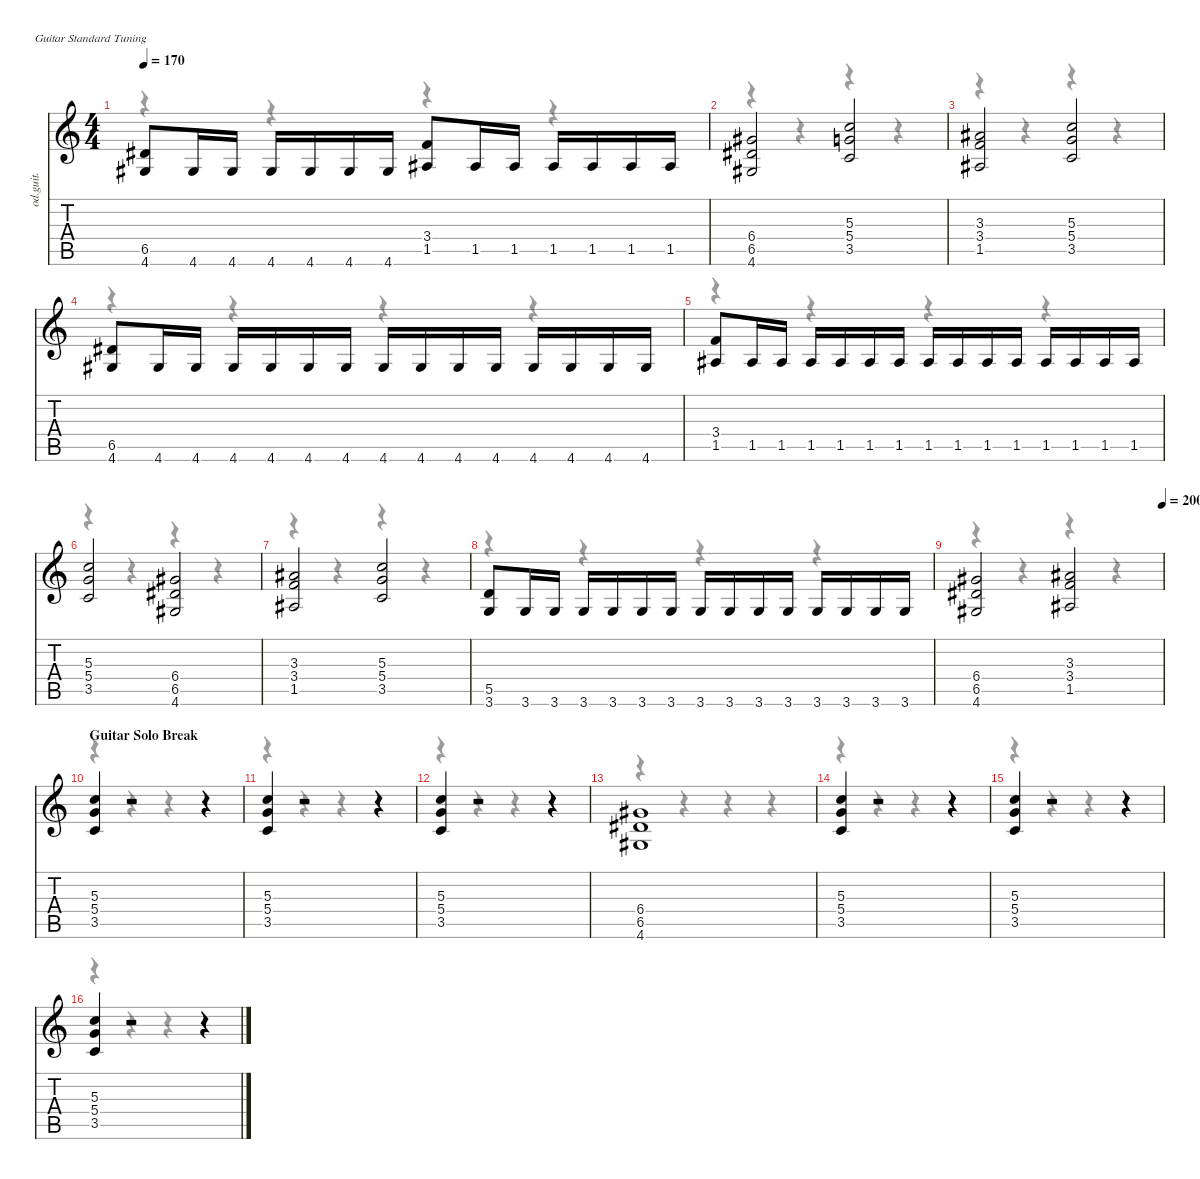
\defaultSystemsLayout 4
\hideDynamics
\bracketExtendMode nobrackets
\otherSystemsTrackNameOrientation horizontal
\track ("Herman Li (Rythm Guitar)" "od.guit.") {instrument overdrivenguitar}
\staff {score tabs}
\tuning (E4 B3 G3 D3 A2 E2)
\voice
\ts (4 4)
\tempo 170
\clef g2
\ks c
(6.5{acc #} 4.6{acc #}).8{dy f beam Up} 4.6{acc #}.16{beam Up} 4.6{acc #}.16{beam Up} 4.6{acc #}.16{beam Up} 4.6{acc #}.16{beam Up} 4.6{acc #}.16{beam Up} 4.6{acc #}.16{beam Up} (3.4 1.5{acc #}).8{beam Up} 1.5{acc #}.16{beam Up} 1.5{acc #}.16{beam Up} 1.5{acc #}.16{beam Up} 1.5{acc #}.16{beam Up} 1.5{acc #}.16{beam Up} 1.5{acc #}.16{beam Up} |
(6.4{acc #} 6.5{acc #} 4.6{acc #}).2{beam Up} (5.3 5.4 3.5).2{beam Up} |
(3.3{acc #} 3.4 1.5{acc #}).2{beam Up} (5.3 5.4 3.5).2{beam Up} |
(6.5{acc #} 4.6{acc #}).8{beam Up} 4.6{acc #}.16{beam Up} 4.6{acc #}.16{beam Up} 4.6{acc #}.16{beam Up} 4.6{acc #}.16{beam Up} 4.6{acc #}.16{beam Up} 4.6{acc #}.16{beam Up} 4.6{acc #}.16{beam Up} 4.6{acc #}.16{beam Up} 4.6{acc #}.16{beam Up} 4.6{acc #}.16{beam Up} 4.6{acc #}.16{beam Up} 4.6{acc #}.16{beam Up} 4.6{acc #}.16{beam Up} 4.6{acc #}.16{beam Up} |
(3.4 1.5{acc #}).8{beam Up} 1.5{acc #}.16{beam Up} 1.5{acc #}.16{beam Up} 1.5{acc #}.16{beam Up} 1.5{acc #}.16{beam Up} 1.5{acc #}.16{beam Up} 1.5{acc #}.16{beam Up} 1.5{acc #}.16{beam Up} 1.5{acc #}.16{beam Up} 1.5{acc #}.16{beam Up} 1.5{acc #}.16{beam Up} 1.5{acc #}.16{beam Up} 1.5{acc #}.16{beam Up} 1.5{acc #}.16{beam Up} 1.5{acc #}.16{beam Up} |
(5.3 5.4 3.5).2{beam Up} (6.4{acc #} 6.5{acc #} 4.6{acc #}).2{beam Up} |
(3.3{acc #} 3.4 1.5{acc #}).2{beam Up} (5.3 5.4 3.5).2{beam Up} |
(5.5 3.6).8{beam Up} 3.6.16{beam Up} 3.6.16{beam Up} 3.6.16{beam Up} 3.6.16{beam Up} 3.6.16{beam Up} 3.6.16{beam Up} 3.6.16{beam Up} 3.6.16{beam Up} 3.6.16{beam Up} 3.6.16{beam Up} 3.6.16{beam Up} 3.6.16{beam Up} 3.6.16{beam Up} 3.6.16{beam Up} |
\tempo (200 1)
(6.4{acc #} 6.5{acc #} 4.6{acc #}).2{beam Up} (3.3{acc #} 3.4 1.5{acc #}).2{beam Up} |
\section ("" "Guitar Solo Break")
(5.3 5.4 3.5).4{beam Up} r.2{beam Up} r.4{beam Up} |
(5.3 5.4 3.5).4{beam Up} r.2{beam Up} r.4{beam Up} |
(5.3 5.4 3.5).4{beam Up} r.2{beam Up} r.4{beam Up} |
(6.4{acc #} 6.5{acc #} 4.6{acc #}).1{beam Up} |
(5.3 5.4 3.5).4{beam Up} r.2{beam Up} r.4{beam Up} |
(5.3 5.4 3.5).4{beam Up} r.2{beam Up} r.4{beam Up} |
(5.3 5.4 3.5).4{beam Up} r.2{beam Up} r.4{beam Up}
\voice
\clef g2
\ottava regular
\simile none
\ks c
r.4{dy mf beam Down} r.4{beam Down} r.4{beam Down} r.4{beam Down} |
r.4{beam Down} r.4{beam Down} r.4{beam Down} r.4{beam Down} |
r.4{beam Down} r.4{beam Down} r.4{beam Down} r.4{beam Down} |
r.4{beam Down} r.4{beam Down} r.4{beam Down} r.4{beam Down} |
r.4{beam Down} r.4{beam Down} r.4{beam Down} r.4{beam Down} |
r.4{beam Down} r.4{beam Down} r.4{beam Down} r.4{beam Down} |
r.4{beam Down} r.4{beam Down} r.4{beam Down} r.4{beam Down} |
r.4{beam Down} r.4{beam Down} r.4{beam Down} r.4{beam Down} |
r.4{beam Down} r.4{beam Down} r.4{beam Down} r.4{beam Down} |
r.4{beam Down} r.4{beam Down} r.4{beam Down} r.4{beam Down} |
r.4{beam Down} r.4{beam Down} r.4{beam Down} r.4{beam Down} |
r.4{beam Down} r.4{beam Down} r.4{beam Down} r.4{beam Down} |
r.4{beam Down} r.4{beam Down} r.4{beam Down} r.4{beam Down} |
r.4{beam Down} r.4{beam Down} r.4{beam Down} r.4{beam Down} |
r.4{beam Down} r.4{beam Down} r.4{beam Down} r.4{beam Down} |
r.4{beam Down} r.4{beam Down} r.4{beam Down} r.4{beam Down}
